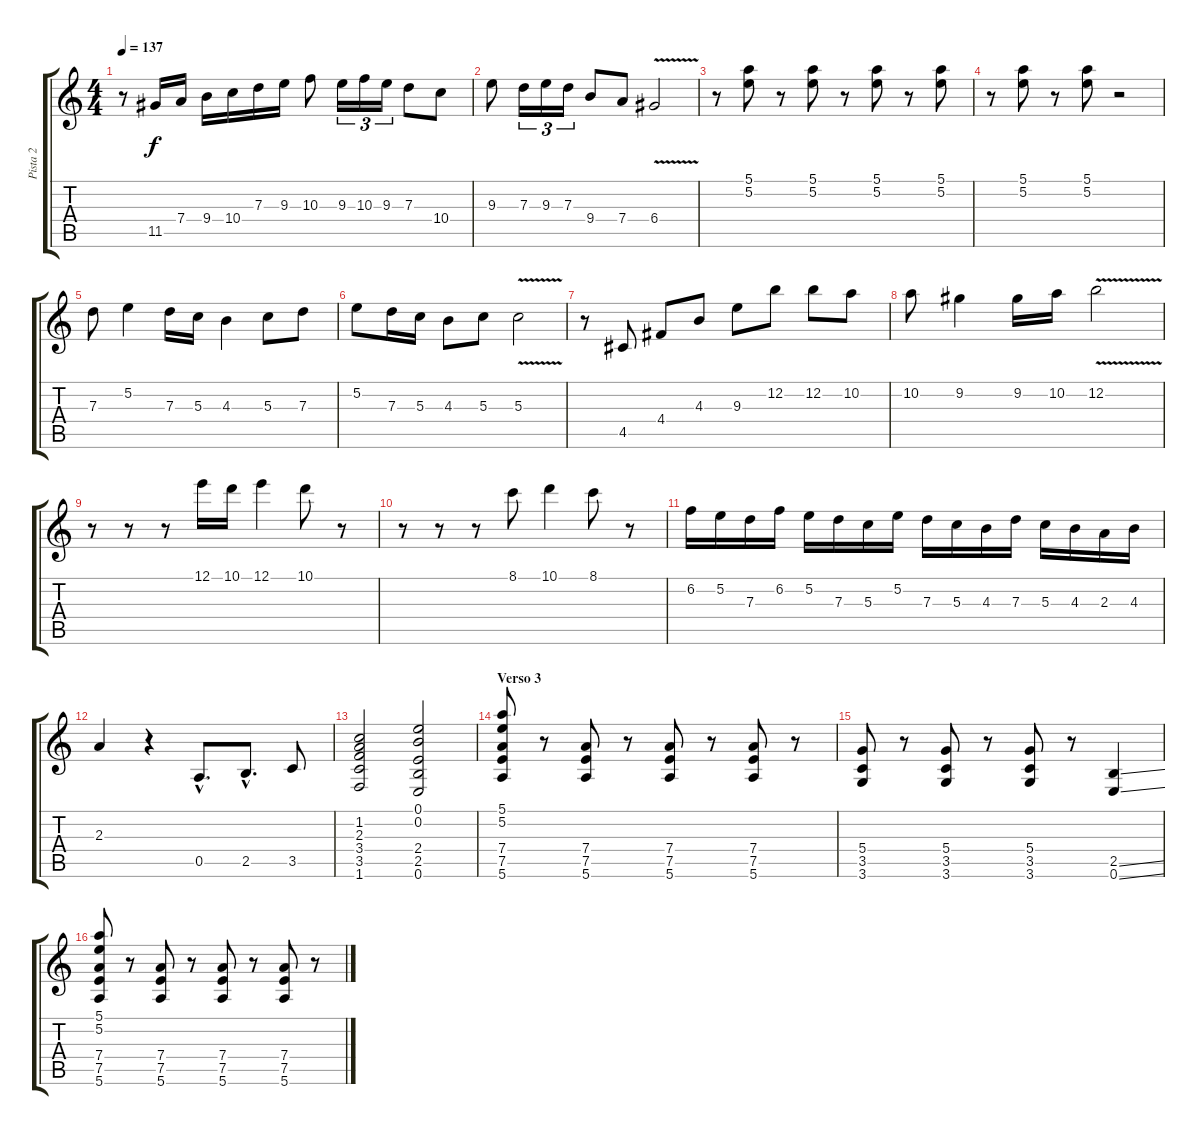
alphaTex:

\track ("Pista 2" "Pista 2") {instrument acousticguitarsteel}
\staff {score tabs}
\tuning (E4 B3 G3 D3 A2 E2) {hide}
\ts (4 4)
\tempo 137
\clef g2
\ks c
r.8{dy f} 11.5.16 7.4.16 9.4.16 10.4.16 7.3.16 9.3.16 10.3.8 9.3.16{tu (3 2)} 10.3.16{tu (3 2)} 9.3.16{tu (3 2)} 7.3.8 10.4.8 |
9.3.8 7.3.16{tu (3 2)} 9.3.16{tu (3 2)} 7.3.16{tu (3 2)} 9.4.8 7.4.8 6.4{v}.2 |
r.8 (5.1 5.2).8 r.8 (5.1 5.2).8 r.8 (5.1 5.2).8 r.8 (5.1 5.2).8 |
r.8 (5.1 5.2).8 r.8 (5.1 5.2).8 r.2 |
7.3.8 5.2.4 7.3.16 5.3.16 4.3.4 5.3.8 7.3.8 |
5.2.8 7.3.16 5.3.16 4.3.8 5.3.8 5.3{v}.2 |
r.8 4.5.8 4.4.8 4.3.8 9.3.8 12.2.8 12.2.8 10.2.8 |
10.2.8 9.2.4 9.2.16 10.2.16 12.2{v}.2 |
r.8 r.8 r.8 12.1.16 10.1.16 12.1.4 10.1.8 r.8 |
r.8 r.8 r.8 8.1.8 10.1.4 8.1.8 r.8 |
6.2.16 5.2.16 7.3.16 6.2.16 5.2.16 7.3.16 5.3.16 5.2.16 7.3.16 5.3.16 4.3.16 7.3.16 5.3.16 4.3.16 2.3.16 4.3.16 |
2.3.4 r.4 0.5{hac}.8{d} 2.5{hac}.8{d} 3.5.8 |
(1.2 2.3 3.4 3.5 1.6).2 (0.1 0.2 2.4 2.5 0.6).2 |
\section ("" "Verso 3")
(5.1 5.2 7.4 7.5 5.6).8 r.8 (7.4 7.5 5.6).8 r.8 (7.4 7.5 5.6).8 r.8 (7.4 7.5 5.6).8 r.8 |
(5.4 3.5 3.6).8 r.8 (5.4 3.5 3.6).8 r.8 (5.4 3.5 3.6).8 r.8 (2.5{ss} 0.6{ss}).4 |
(5.1 5.2 7.4 7.5 5.6).8 r.8 (7.4 7.5 5.6).8 r.8 (7.4 7.5 5.6).8 r.8 (7.4 7.5 5.6).8 r.8
